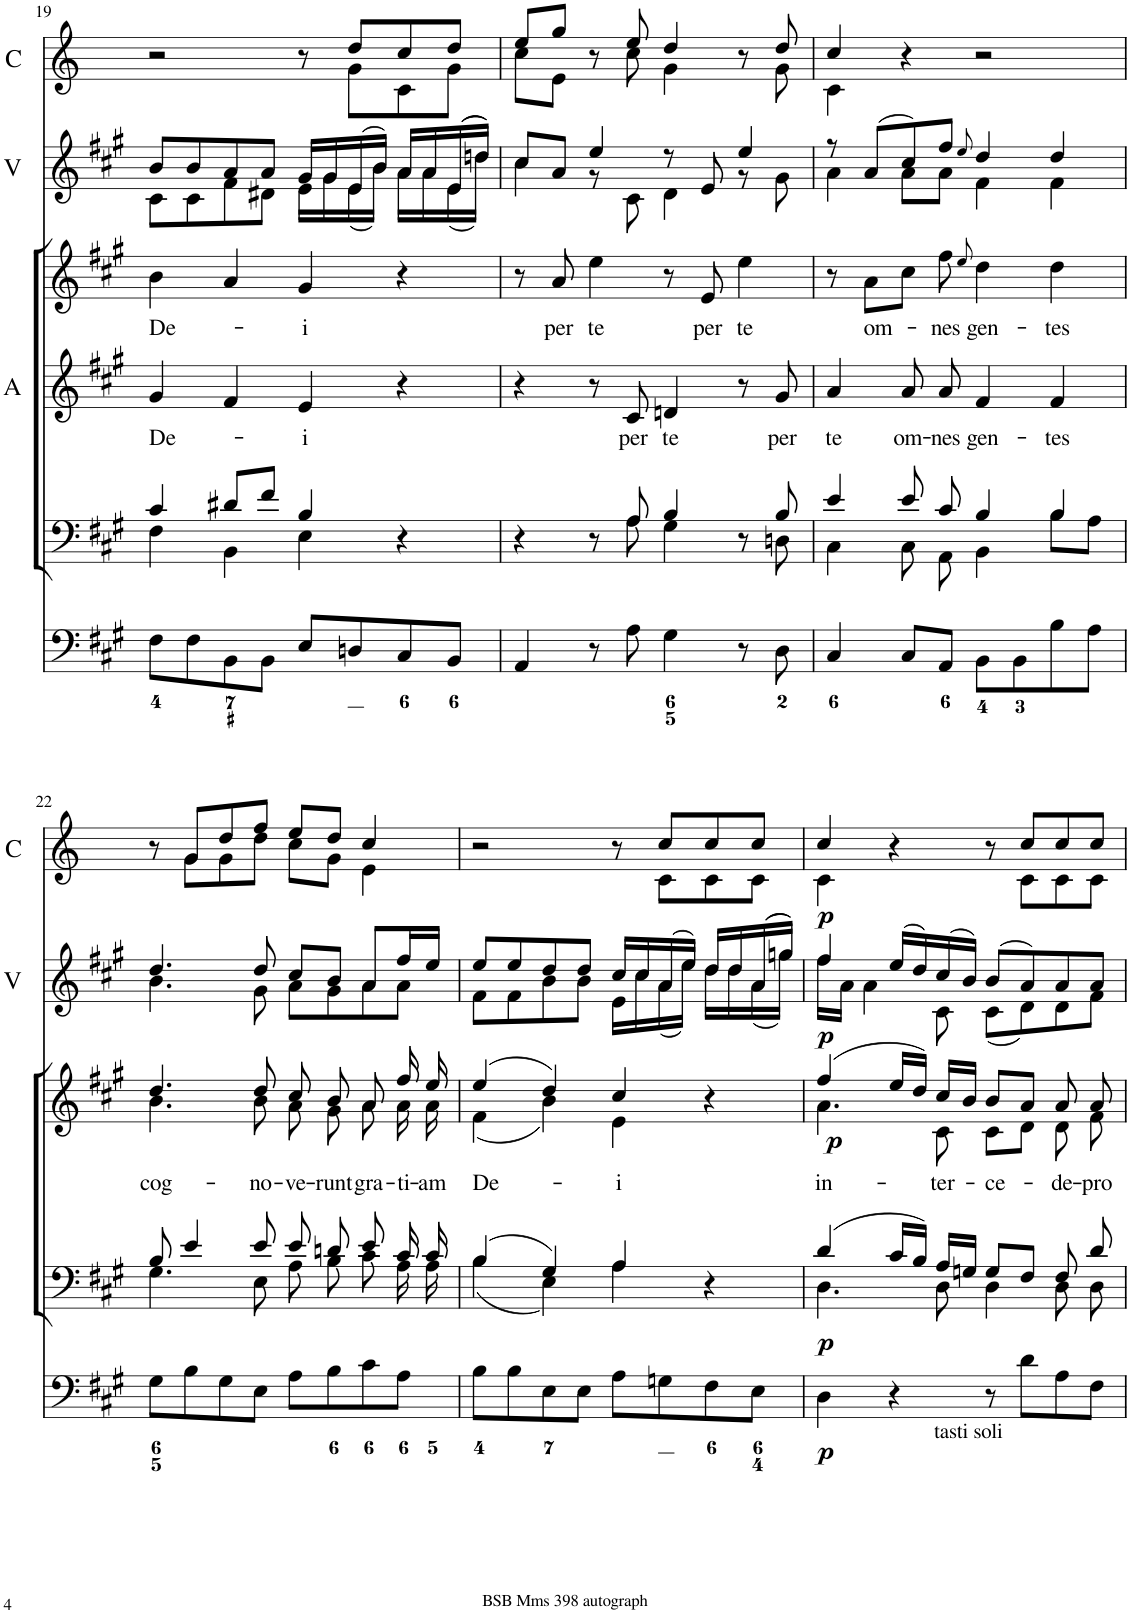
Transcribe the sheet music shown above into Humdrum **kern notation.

**kern	**dynam	**kern	**dynam	**kern	**dynam	**kern	**dynam	**kern	**text	**kern	**text	**dynam	**kern	**dynam	**kern	**dynam
*part8	*part8	*part7	*part7	*part6	*part6	*part5	*part5	*part4	*part4	*part3	*part3	*part3	*part2	*part2	*part1	*part1
*staff8	*staff8	*staff7	*staff7	*staff6	*staff6	*staff5	*staff5	*staff4	*staff4	*staff3	*staff3	*staff3	*staff2	*staff2	*staff1	*staff1
*I"Violin	*	*I"Violin	*	*I"Organ	*	*I"Voice	*	*I"Alto	*	*I"Voice	*	*	*I"2 Violini	*	*I"2 Corni in A	*
*I'Vln	*	*I'Vln	*	*	*	*	*	*I'A	*	*	*	*	*I'V	*	*I'C	*
!!LO:PB:g=z
*clefG2	*	*clefG2	*	*clefF4	*	*clefF4	*	*clefG2	*	*clefG2	*	*	*clefG2	*	*clefG2	*
*	*	*	*	*	*	*	*	*	*	*	*	*	*	*	*Trd2c3	*
*k[f#c#g#]	*	*k[f#c#g#]	*	*k[f#c#g#]	*	*k[f#c#g#]	*	*k[f#c#g#]	*	*k[f#c#g#]	*	*	*k[f#c#g#]	*	*k[]	*
*M4/4	*	*M4/4	*	*M4/4	*	*M4/4	*	*M4/4	*	*M4/4	*	*	*M4/4	*	*M4/4	*
*met(c)	*	*met(c)	*	*met(c)	*	*met(c)	*	*met(c)	*	*met(c)	*	*	*met(c)	*	*met(c)	*
=19	=19	=19	=19	=19	=19	=19	=19	=19	=19	=19	=19	=19	=19	=19	=19	=19
*	*	*	*	*	*	*^	*	*	*	*	*	*	*	*	*	*
!	!	!	!	!	!	!	!	!	!	!LO:LY:b	!	!LO:LY:b	!	!	!	!	!
*	*	*	*	*	*	*	*	*	*	*	*	*	*	*^	*	*^	*
8c#	.	8b	.	8F#\L	.	4c#/	4F#\	.	4g#/	De-	4b\	De-	.	8b/L	8c#\L	.	2r	8ryy	.
*	*	*	*	*	*	*	*	*	*	*	*	*	*	*	*	*	*v	*v	*
8c#	.	8b	.	8F#\	.	.	.	.	.	.	.	.	.	8b/	8c#\	.	.	.
8f#	.	8a	.	8BB\	.	8d#X/L	4BB\	.	4f#/	.	4a/	.	.	8a/	8f#\	.	.	.
8d#X	.	8a	.	8BB\J	.	8f#/J	.	.	.	.	.	.	.	8a/J	8d#X\J	.	.	.
!	!	!	!	!	!	!	!	!	!	!LO:LY:b	!	!LO:LY:b	!	!	!	!	!	!
16e	.	16g#	.	8E/L	.	4B/	4E\	.	4e/	-i	4g#/	-i	.	16g#/LL	16e\LL	.	8r	.
16g#	.	16g#	.	.	.	.	.	.	.	.	.	.	.	16g#/	16g#\	.	.	.
*	*	*	*	*	*	*	*	*	*	*	*	*	*	*	*	*	*^	*
(16e	.	(16e	.	8Dn/	.	.	.	.	.	.	.	.	.	(16e/	(16e\	.	8dd/L	8g\L	.
16b)	.	16b)	.	.	.	.	.	.	.	.	.	.	.	16b/JJ)	16b\JJ)	.	.	.	.
16aLL	.	16aLL	.	8C#/	.	4r	4ryy	.	4r	.	4r	.	.	16a/LL	16a\LL	.	8cc/	8c\	.
16a	.	16a	.	.	.	.	.	.	.	.	.	.	.	16a/	16a\	.	.	.	.
(16e	.	(16e	.	8BB/J	.	.	.	.	.	.	.	.	.	((16e/	(16e\	.	8dd/J	8g\J	.
16ddnJJ)	.	16ddnJJ)	.	.	.	.	.	.	.	.	.	.	.	16ddn/JJ))	16dd\JJ)	.	.	.	.
=20	=20	=20	=20	=20	=20	=20	=20	=20	=20	=20	=20	=20	=20	=20	=20	=20	=20	=20	=20
4cc#	.	8cc#	.	4AA/	.	4r	4.ryy	.	4r	.	8r	.	.	8cc#/L	4cc#\	.	8ee/L	8cc\L	.
!	!	!	!	!	!	!	!	!	!	!	!	!LO:LY:b	!	!	!	!	!	!	!
.	.	8a	.	.	.	.	.	.	.	.	8a/	per	.	8a/J	.	.	8gg/J	8e\J	.
!	!	!	!	!	!	!	!	!	!	!	!	!LO:LY:b	!	!	!	!	!	!	!
8r	.	4ee	.	8r	.	8r	.	.	8r	.	4ee\	te	.	4ee/	8r	.	8r	8ryy	.
!	!	!	!	!	!	!	!	!	!	!LO:LY:b	!	!	!	!	!	!	!	!	!
8c#	.	.	.	8A\	.	8A/	8A\	.	8c#/	per	.	.	.	.	8c#\	.	8ee/	8cc\	.
!	!	!	!	!	!	!	!	!	!	!LO:LY:b	!	!	!	!	!	!	!	!	!
4d	.	8r	.	4G#\	.	4B/	4G#\	.	4dn/	te	8r	.	.	8r	4d\	.	4dd/	4g\	.
!	!	!	!	!	!	!	!	!	!	!	!	!LO:LY:b	!	!	!	!	!	!	!
.	.	8e	.	.	.	.	.	.	.	.	8e/	per	.	8e/	.	.	.	.	.
!	!	!	!	!	!	!	!	!	!	!	!	!LO:LY:b	!	!	!	!	!	!	!
8r	.	4ee	.	8r	.	8r	8ryy	.	8r	.	4ee\	te	.	4ee/	8r	.	8r	8ryy	.
!	!	!	!	!	!	!	!	!	!	!LO:LY:b	!	!	!	!	!	!	!	!	!
8g#	.	.	.	8D\	.	8B/	8Dn\	.	8g#/	per	.	.	.	.	8g#\	.	8dd/	8g\	.
=21	=21	=21	=21	=21	=21	=21	=21	=21	=21	=21	=21	=21	=21	=21	=21	=21	=21	=21	=21
!	!	!	!	!	!	!	!	!	!	!LO:LY:b	!	!	!	!	!	!	!	!	!
4a	.	8r	.	4C#/	.	4e/	4C#\	.	4a/	te	8r	.	.	8r	4a\	.	4cc/	4c\	.
!	!	!	!	!	!	!	!	!	!	!	!	!LO:LY:b	!	!	!	!	!	!	!
.	.	(8a	.	.	.	.	.	.	.	.	8a\L	om-	.	(8a/L	.	.	.	.	.
!	!	!	!	!	!	!	!	!	!	!LO:LY:b	!	!	!	!	!	!	!	!	!
8a	.	8cc#)	.	8C#/L	.	8e/	8C#\	.	8a/L	om-	8cc#\J	.	.	8cc#/)	8a\L	.	4r	2.ryy	.
!	!	!	!	!	!	!	!	!	!	!LO:LY:b	!	!LO:LY:b	!	!	!	!	!	!	!
8a	.	8ff#	.	8AA/J	.	8c#/	8AA\	.	8a/J	-nes	8ff#\	-nes	.	8ff#/J	8a\J	.	.	.	.
.	.	8qee	.	.	.	.	.	.	.	.	8qee/	.	.	8qee/	.	.	.	.	.
!	!	!	!	!	!	!	!	!	!	!LO:LY:b	!	!LO:LY:b	!	!	!	!	!	!	!
4f#	.	4dd	.	8BB\L	.	4B/	4BB\	.	4f#/	gen-	4dd\	gen-	.	4dd/	4f#\	.	2r	.	.
.	.	.	.	8BB\	.	.	.	.	.	.	.	.	.	.	.	.	.	.	.
!	!	!	!	!	!	!	!	!	!	!LO:LY:b	!	!LO:LY:b	!	!	!	!	!	!	!
4f#	.	4dd	.	8B\	.	4B/	8B\L	.	4f#/	-tes	4dd\	-tes	.	4dd/	4f#\	.	.	.	.
.	.	.	.	8A\J	.	.	8A\J	.	.	.	.	.	.	.	.	.	.	.	.
!!LO:LB:g=z	!!
=22	=22	=22	=22	=22	=22	=22	=22	=22	=22	=22	=22	=22	=22	=22	=22	=22	=22	=22	=22
!	!	!	!	!	!	!	!	!	!	!	!	!LO:LY:b	!	!	!	!	!	!	!
*	*	*	*	*	*	*	*	*	*	*	*^	*	*	*	*	*	*	*	*
4.b	.	4.dd	.	8G#\L	.	8B/	4.G#\	.	1r	.	4.dd/	4.b\	cog-	.	4.dd/	4.b\	.	8r	8ryy	.
.	.	.	.	8B\	.	4e/	.	.	.	.	.	.	.	.	.	.	.	8g/L	8g\L	.
.	.	.	.	8G#\	.	.	.	.	.	.	.	.	.	.	.	.	.	8dd/	8g\	.
!	!	!	!	!	!	!	!	!	!	!	!	!	!LO:LY:b	!	!	!	!	!	!	!
8g#	.	8dd	.	8E\J	.	8e/	8E\	.	.	.	8dd/	8b\	-no-	.	8dd/	8g#\	.	8ff/J	8dd\J	.
!	!	!	!	!	!	!	!	!	!	!	!	!	!LO:LY:b	!	!	!	!	!	!	!
8a	.	8cc#	.	8A\L	.	8e/	8A\	.	.	.	8cc#/	8a\	-ve-	.	8cc#/L	8a\L	.	8ee/L	8cc\L	.
!	!	!	!	!	!	!	!	!	!	!	!	!	!LO:LY:b	!	!	!	!	!	!	!
8g#	.	8b	.	8B\	.	8dn/	8B\	.	.	.	8b/	8g#\	-runt	.	8b/J	8g#\	.	8dd/J	8g\J	.
!	!	!	!	!	!	!	!	!	!	!	!	!	!LO:LY:b	!	!	!	!	!	!	!
8a	.	8a	.	8c#\	.	8e/	8c#\	.	.	.	8a/	8a\	gra-	.	8a/L	8a\	.	4cc/	4e\	.
!	!	!	!	!	!	!	!	!	!	!	!	!	!LO:LY:b	!	!	!	!	!	!	!
8a	.	16ff#	.	8A\J	.	16c#/	16A\	.	.	.	16ff#/	16a\	-ti-	.	16ff#/L	8a\J	.	.	.	.
!	!	!	!	!	!	!	!	!	!	!	!	!	!LO:LY:b	!	!	!	!	!	!	!
.	.	16ee	.	.	.	16c#/	16A\	.	.	.	16ee/	16a\	-am	.	16ee/JJ	.	.	.	.	.
=23	=23	=23	=23	=23	=23	=23	=23	=23	=23	=23	=23	=23	=23	=23	=23	=23	=23	=23	=23	=23
!	!	!	!	!	!	!	!	!	!	!	!	!	!LO:LY:b	!	!	!	!	!	!	!
8f#	.	8ee	.	8B\L	.	(4B/	(4B\	.	1r	.	(4ee/	(4f#\	De-	.	8ee/L	8f#\L	.	2r	8ryy	.
*	*	*	*	*	*	*	*	*	*	*	*	*	*	*	*	*	*	*v	*v	*
8f#	.	8ee	.	8B\	.	.	.	.	.	.	.	.	.	.	8ee/	8f#\	.	.	.
8b	.	8dd	.	8E\	.	4G#/)	4E\)	.	.	.	4dd/)	4b\)	.	.	8dd/	8b\	.	.	.
8b	.	8dd	.	8E\J	.	.	.	.	.	.	.	.	.	.	8dd/J	8b\J	.	.	.
!	!	!	!	!	!	!	!	!	!	!	!	!	!LO:LY:b	!	!	!	!	!	!
16e	.	16cc#LL	.	8A\L	.	4A/	4A\	.	.	.	4cc#/	4e\	-i	.	16cc#/LL	16e\LL	.	8r	.
16cc#	.	16cc#	.	.	.	.	.	.	.	.	.	.	.	.	16cc#/	16cc#\	.	.	.
*	*	*	*	*	*	*	*	*	*	*	*	*	*	*	*	*	*	*^	*
(16a	.	(16a	.	8Gn\	.	.	.	.	.	.	.	.	.	.	(16a/	(16a\	.	8cc/L	8c\L	.
16ee)	.	16eeJJ)	.	.	.	.	.	.	.	.	.	.	.	.	16ee/JJ)	16ee\JJ)	.	.	.	.
16ddLL	.	16ddLL	.	8F#\	.	4r	4ryy	.	.	.	4r	4ryy	.	.	16dd/LL	16dd\LL	.	8cc/	8c\	.
16dd	.	16dd	.	.	.	.	.	.	.	.	.	.	.	.	16dd/	16dd\	.	.	.	.
(16a	.	(16a	.	8E\J	.	.	.	.	.	.	.	.	.	.	((16a/	(16a\	.	8cc/J	8c\J	.
16ggnJJ)	.	16ggnJJ)	.	.	.	.	.	.	.	.	.	.	.	.	16ggn/JJ))	16gg\JJ)	.	.	.	.
=24	=24	=24	=24	=24	=24	=24	=24	=24	=24	=24	=24	=24	=24	=24	=24	=24	=24	=24	=24	=24
!	!LO:DY:b	!	!LO:DY:b	!	!LO:DY:b	!	!	!LO:DY:b	!	!	!	!	!LO:LY:b	!LO:DY:b	!	!	!LO:DY:b	!	!	!LO:DY:b
16ff#	p	4ff#	p	4D\	p	(4d/	4.D\	p	1r	.	(4ff#/	4.a\	in-	p	4ff#/	16ff#\LL	p	4cc/	4c\	p
16a	.	.	.	.	.	.	.	.	.	.	.	.	.	.	.	16a\JJ	.	.	.	.
4a	.	.	.	.	.	.	.	.	.	.	.	.	.	.	.	4a\	.	.	.	.
.	.	(16ee	.	4r	.	16c#/LL	.	.	.	.	16ee/LL	.	.	.	(16ee/LL	.	.	4r	4.ryy	.
.	.	16dd)	.	.	.	16B/JJ)	.	.	.	.	16dd/JJ)	.	.	.	16dd/)	.	.	.	.	.
!	!	!	!	!	!	!	!	!	!	!	!	!	!LO:LY:b	!	!	!	!	!	!	!
8c#	.	(16cc#	.	.	.	16A/LL	8D\	.	.	.	16cc#/LL	8c#\	-ter-	.	(16cc#/	8c#\	.	.	.	.
.	.	16b)	.	.	.	16Gn/JJ	.	.	.	.	16b/JJ	.	.	.	16b/JJ)	.	.	.	.	.
!	!	!	!	!	!	!	!	!	!	!	!	!	!LO:LY:b	!	!	!	!	!	!	!
(8c#	.	(8b	.	8r	.	8G/L	4D\	.	.	.	8b/L	8c#\L	-ce-	.	(8b/L	(8c#\L	.	8r	.	.
!	!	!	!	!LO:TX:b:t=tasti soli	!	!	!	!	!	!	!	!	!	!	!	!	!	!	!	!
8d)	.	8a)	.	8d\L	.	8F#/J	.	.	.	.	8a/J	8d\J	.	.	8a/)	8d\)	.	8cc/L	8c\L	.
!	!	!	!	!	!	!	!	!	!	!	!	!	!LO:LY:b	!	!	!	!	!	!	!
8d	.	8a	.	8A\	.	8F#/	8D\	.	.	.	8a/	8d\	-de-	.	8a/	8d\	.	8cc/	8c\	.
!	!	!	!	!	!	!	!	!	!	!	!	!	!LO:LY:b	!	!	!	!	!	!	!
8f#	.	8a	.	8F#\J	.	8d/	8D\	.	.	.	8a/	8f#\	-pro	.	8a/J	8f#\J	.	8cc/J	8c\J	.
*	*	*	*	*	*	*	*	*	*	*	*v	*v	*	*	*	*	*	*v	*v	*
*	*	*	*	*	*	*v	*v	*	*	*	*	*	*	*v	*v	*	*	*
=	=	=	=	=	=	=	=	=	=	=	=	=	=	=	=	=
*-	*-	*-	*-	*-	*-	*-	*-	*-	*-	*-	*-	*-	*-	*-	*-	*-
